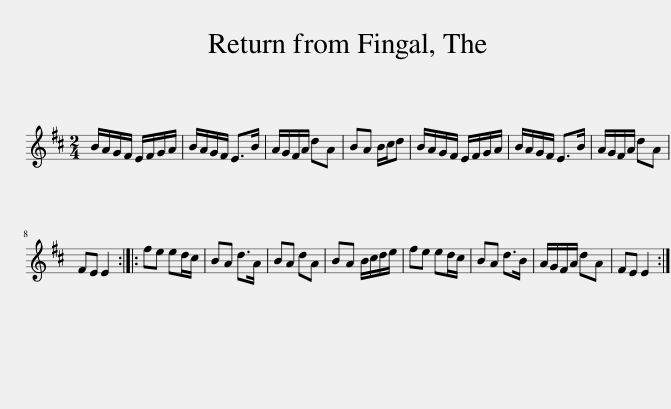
X:1
L:1/8
M:2/4
I:linebreak $
K:D
V:1 treble
V:1
 B/A/G/F/ E/F/G/A/ | B/A/G/F/ E>B | A/G/F/A/ dA | BA B/c/d | B/A/G/F/ E/F/G/A/ | %5
 B/A/G/F/ E>B | A/G/F/A/ dA |$ FE E2 :: fe ed/c/ | BA d>A | %10
 BA dA | BA B/c/d/e/ | fe ed/c/ | BA d>B | A/G/F/A/ dA | %15
 FE E2 :| %16
